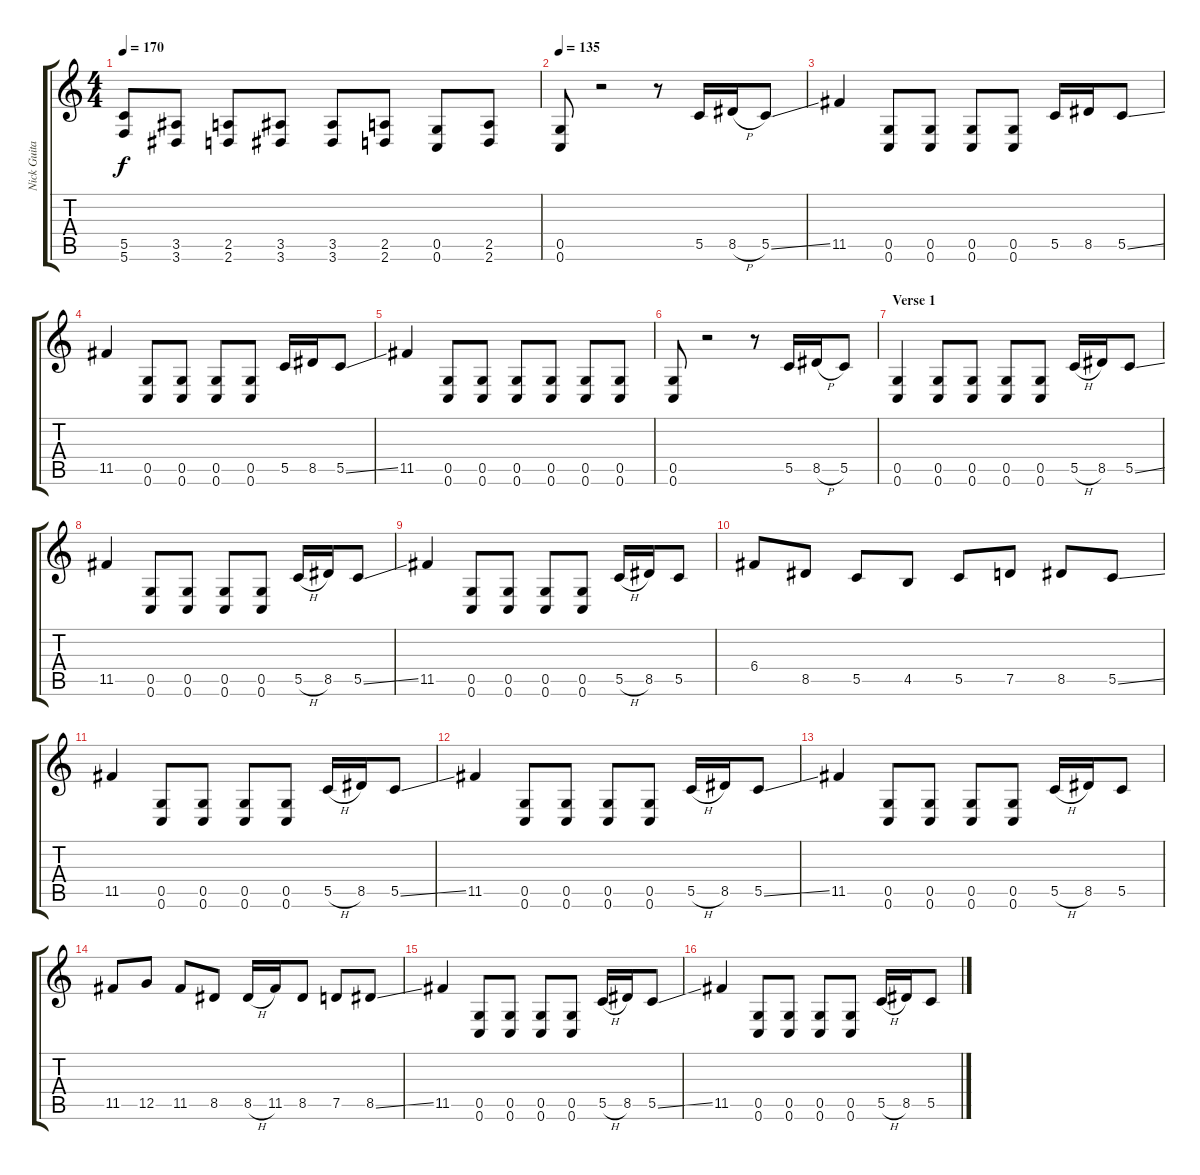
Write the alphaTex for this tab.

\track ("Nick Guitar 1" "Nick Guita") {instrument distortionguitar}
\staff {score tabs}
\tuning (D4 A3 F3 C3 G2 C2) {hide}
\ts (4 4)
\tempo 170
\clef g2
\ks c
(5.5 5.6).8{dy f} (3.5 3.6).8 (2.5 2.6).8 (3.5 3.6).8 (3.5 3.6).8 (2.5 2.6).8 (0.5 0.6).8 (2.5 2.6).8 |
\tempo 135
(0.5 0.6).8 r.2 r.8 5.5.16 8.5{h}.16 5.5{ss}.8 |
11.5.4 (0.5 0.6).8 (0.5 0.6).8 (0.5 0.6).8 (0.5 0.6).8 5.5.16 8.5.16 5.5{ss}.8 |
11.5.4 (0.5 0.6).8 (0.5 0.6).8 (0.5 0.6).8 (0.5 0.6).8 5.5.16 8.5.16 5.5{ss}.8 |
11.5.4 (0.5 0.6).8 (0.5 0.6).8 (0.5 0.6).8 (0.5 0.6).8 (0.5 0.6).8 (0.5 0.6).8 |
(0.5 0.6).8 r.2 r.8 5.5.16 8.5{h}.16 5.5.8 |
\section ("" "Verse 1")
(0.5 0.6).4 (0.5 0.6).8 (0.5 0.6).8 (0.5 0.6).8 (0.5 0.6).8 5.5{h}.16 8.5.16 5.5{ss}.8 |
11.5.4 (0.5 0.6).8 (0.5 0.6).8 (0.5 0.6).8 (0.5 0.6).8 5.5{h}.16 8.5.16 5.5{ss}.8 |
11.5.4 (0.5 0.6).8 (0.5 0.6).8 (0.5 0.6).8 (0.5 0.6).8 5.5{h}.16 8.5.16 5.5.8 |
6.4.8 8.5.8 5.5.8 4.5.8 5.5.8 7.5.8 8.5.8 5.5{ss}.8 |
11.5.4 (0.5 0.6).8 (0.5 0.6).8 (0.5 0.6).8 (0.5 0.6).8 5.5{h}.16 8.5.16 5.5{ss}.8 |
11.5.4 (0.5 0.6).8 (0.5 0.6).8 (0.5 0.6).8 (0.5 0.6).8 5.5{h}.16 8.5.16 5.5{ss}.8 |
11.5.4 (0.5 0.6).8 (0.5 0.6).8 (0.5 0.6).8 (0.5 0.6).8 5.5{h}.16 8.5.16 5.5.8 |
11.5.8 12.5.8 11.5.8 8.5.8 8.5{h}.16 11.5.16 8.5.8 7.5.8 8.5{ss}.8 |
11.5.4 (0.5 0.6).8 (0.5 0.6).8 (0.5 0.6).8 (0.5 0.6).8 5.5{h}.16 8.5.16 5.5{ss}.8 |
11.5.4 (0.5 0.6).8 (0.5 0.6).8 (0.5 0.6).8 (0.5 0.6).8 5.5{h}.16 8.5.16 5.5{ss}.8
